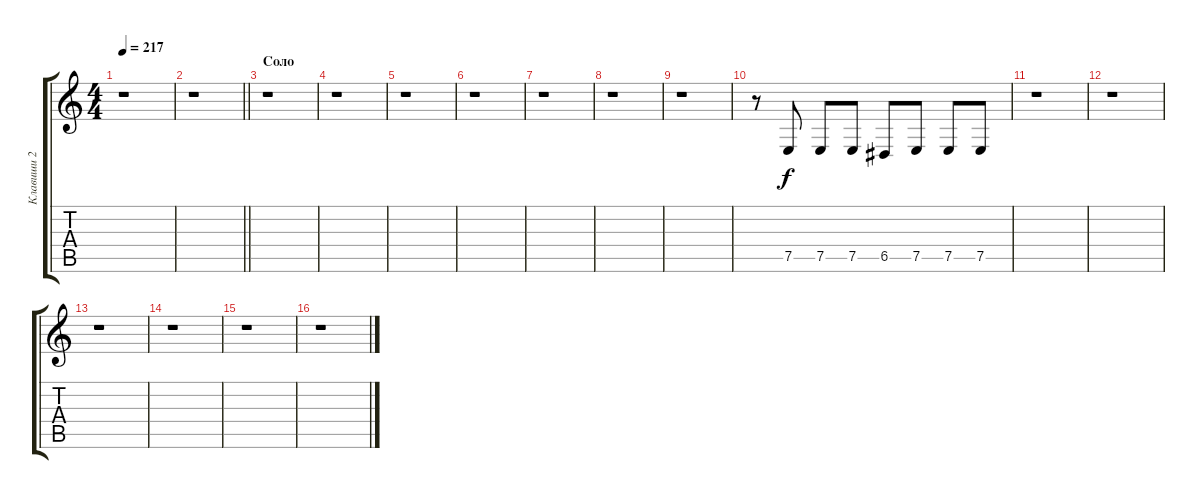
\track ("Клавиши 2" "Клавиши 2") {instrument tuba}
\staff {score tabs}
\tuning (E4 B3 G3 D3 A2 E2) {hide}
\ts (4 4)
\tempo 217
\clef g2
\ks c
r.1{dy f} |
\barLineRight lightlight
r.1 |
\section ("" "Соло")
r.1 |
r.1 |
r.1 |
r.1 |
r.1 |
r.1 |
r.1 |
r.8 7.5.8 7.5.8 7.5.8 6.5.8 7.5.8 7.5.8 7.5.8 |
r.1 |
r.1 |
r.1 |
r.1 |
r.1 |
r.1
